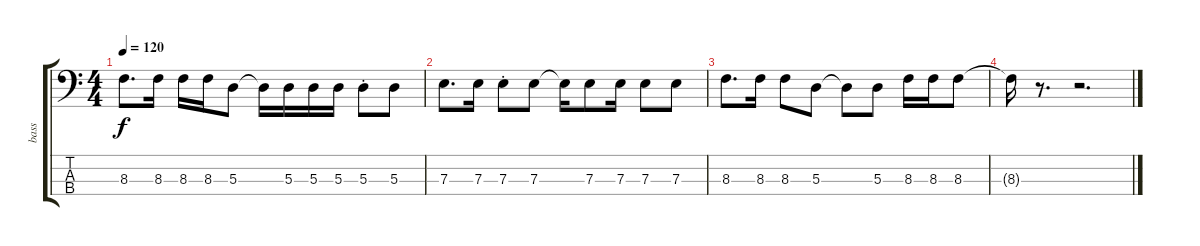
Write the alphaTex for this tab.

\track ("bass" "bass") {instrument electricbassfinger}
\staff {score tabs}
\tuning (G2 D2 A1 E1) {hide}
\ts (4 4)
\tempo 120
\clef f4
\ks c
8.3.8{d dy f} 8.3.16 8.3.16 8.3.16 5.3.8 5.3{t}.16 5.3.16 5.3.16 5.3.16 5.3{st}.8 5.3.8 |
7.3.8{d} 7.3.16 7.3{st}.8 7.3.8 7.3{t}.16 7.3.8 7.3.16 7.3.8 7.3.8 |
8.3.8{d} 8.3.16 8.3.8 5.3.8 5.3{t}.8 5.3.8 8.3.16 8.3.16 8.3.8 |
8.3{t}.16 r.8{d} r.2{d}
